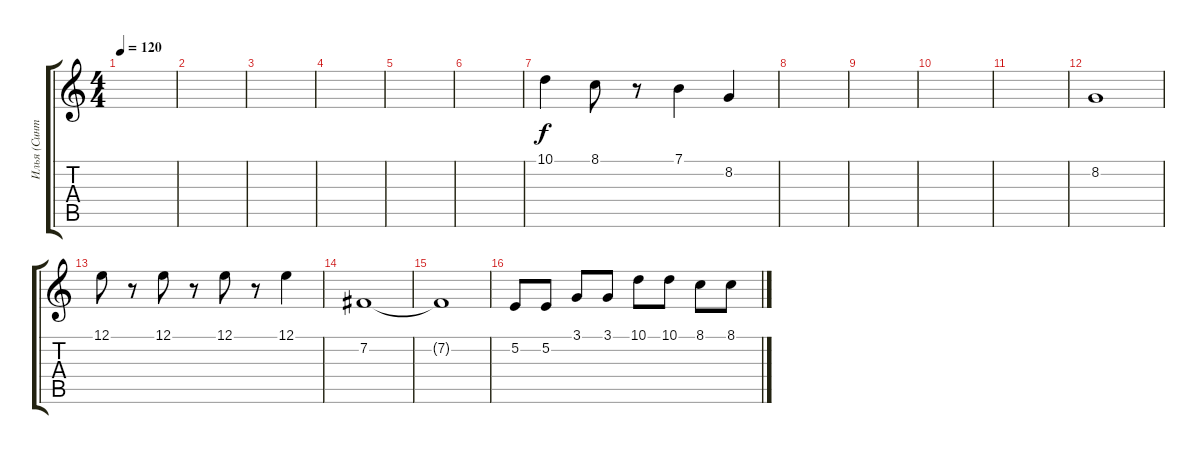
\track ("Илья (Синтезатор)" "Илья (Синт") {instrument stringensemble1}
\staff {score tabs}
\tuning (E4 B3 G3 D3 A2 E2) {hide}
\ts (4 4)
\tempo 120
\clef g2
\ks c
|
|
|
|
|
|
10.1.4 8.1.8 r.8 7.1.4 8.2.4 |
|
|
|
|
8.2.1 |
12.1.8 r.8 12.1.8 r.8 12.1.8 r.8 12.1.4 |
7.2.1 |
7.2{t}.1 |
5.2.8 5.2.8 3.1.8 3.1.8 10.1.8 10.1.8 8.1.8 8.1.8
